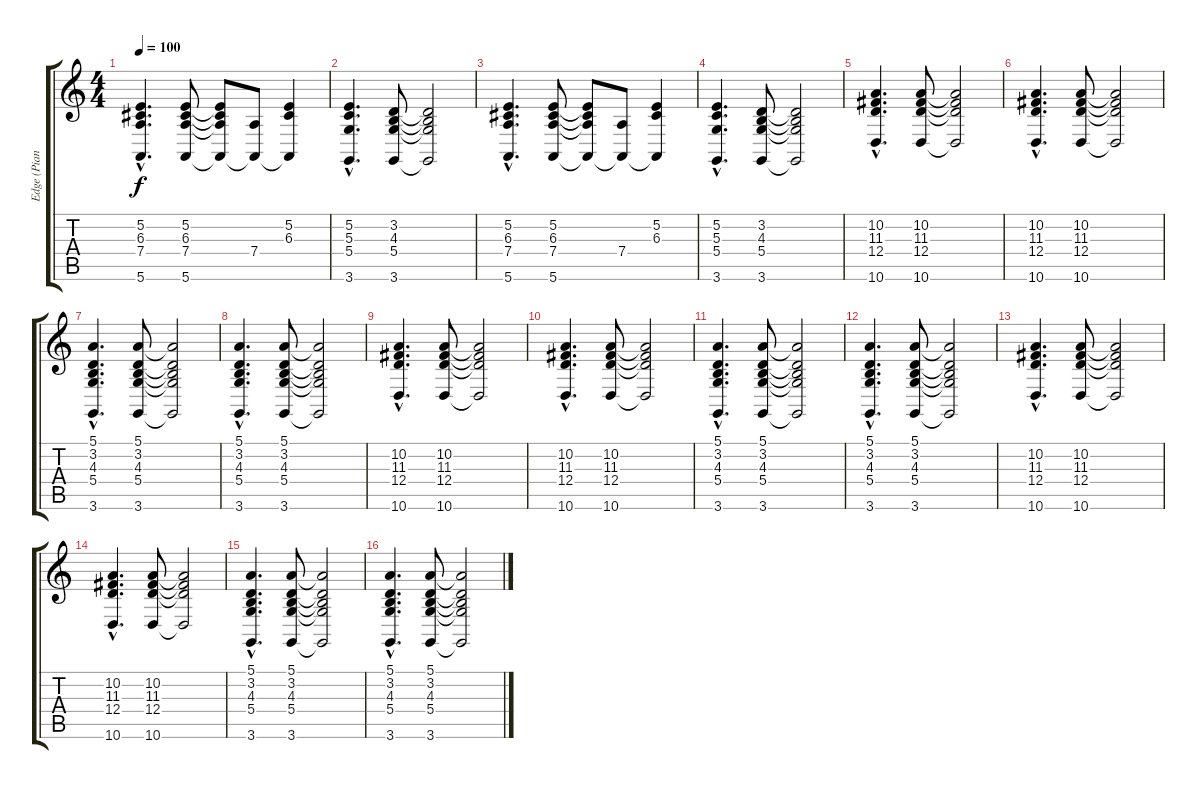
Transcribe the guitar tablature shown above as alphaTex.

\track ("Edge (Piano)" "Edge (Pian") {instrument acousticgrandpiano}
\staff {score tabs}
\tuning (E4 B3 G3 D3 A2 E2) {hide}
\ts (4 4)
\tempo 100
\clef g2
\ks c
(5.2{hac} 6.3{hac} 7.4{hac} 5.6{hac}).4{d dy f} (5.2 6.3 7.4 5.6).8 (5.2{t} 6.3{t} 7.4{t} 5.6{t}).8 (7.4 5.6{t}).8 (5.2 6.3 5.6{t}).4 |
(5.2{hac} 5.3{hac} 5.4{hac} 3.6{hac}).4{d} (3.2 4.3 5.4 3.6).8 (3.2{t} 4.3{t} 5.4{t} 3.6{t}).2 |
(5.2{hac} 6.3{hac} 7.4{hac} 5.6{hac}).4{d} (5.2 6.3 7.4 5.6).8 (5.2{t} 6.3{t} 7.4{t} 5.6{t}).8 (7.4 5.6{t}).8 (5.2 6.3 5.6{t}).4 |
(5.2{hac} 5.3{hac} 5.4{hac} 3.6{hac}).4{d} (3.2 4.3 5.4 3.6).8 (3.2{t} 4.3{t} 5.4{t} 3.6{t}).2 |
(10.2{hac} 11.3{hac} 12.4{hac} 10.6{hac}).4{d} (10.2 11.3 12.4 10.6).8 (10.2{t} 11.3{t} 12.4{t} 10.6{t}).2 |
(10.2{hac} 11.3{hac} 12.4{hac} 10.6{hac}).4{d} (10.2 11.3 12.4 10.6).8 (10.2{t} 11.3{t} 12.4{t} 10.6{t}).2 |
(5.1{hac} 3.2{hac} 4.3{hac} 5.4{hac} 3.6{hac}).4{d} (5.1 3.2 4.3 5.4 3.6).8 (5.1{t} 3.2{t} 4.3{t} 5.4{t} 3.6{t}).2 |
(5.1{hac} 3.2{hac} 4.3{hac} 5.4{hac} 3.6{hac}).4{d} (5.1 3.2 4.3 5.4 3.6).8 (5.1{t} 3.2{t} 4.3{t} 5.4{t} 3.6{t}).2 |
(10.2{hac} 11.3{hac} 12.4{hac} 10.6{hac}).4{d} (10.2 11.3 12.4 10.6).8 (10.2{t} 11.3{t} 12.4{t} 10.6{t}).2 |
(10.2{hac} 11.3{hac} 12.4{hac} 10.6{hac}).4{d} (10.2 11.3 12.4 10.6).8 (10.2{t} 11.3{t} 12.4{t} 10.6{t}).2 |
(5.1{hac} 3.2{hac} 4.3{hac} 5.4{hac} 3.6{hac}).4{d} (5.1 3.2 4.3 5.4 3.6).8 (5.1{t} 3.2{t} 4.3{t} 5.4{t} 3.6{t}).2 |
(5.1{hac} 3.2{hac} 4.3{hac} 5.4{hac} 3.6{hac}).4{d} (5.1 3.2 4.3 5.4 3.6).8 (5.1{t} 3.2{t} 4.3{t} 5.4{t} 3.6{t}).2 |
(10.2{hac} 11.3{hac} 12.4{hac} 10.6{hac}).4{d} (10.2 11.3 12.4 10.6).8 (10.2{t} 11.3{t} 12.4{t} 10.6{t}).2 |
(10.2{hac} 11.3{hac} 12.4{hac} 10.6{hac}).4{d} (10.2 11.3 12.4 10.6).8 (10.2{t} 11.3{t} 12.4{t} 10.6{t}).2 |
(5.1{hac} 3.2{hac} 4.3{hac} 5.4{hac} 3.6{hac}).4{d} (5.1 3.2 4.3 5.4 3.6).8 (5.1{t} 3.2{t} 4.3{t} 5.4{t} 3.6{t}).2 |
(5.1{hac} 3.2{hac} 4.3{hac} 5.4{hac} 3.6{hac}).4{d} (5.1 3.2 4.3 5.4 3.6).8 (5.1{t} 3.2{t} 4.3{t} 5.4{t} 3.6{t}).2
